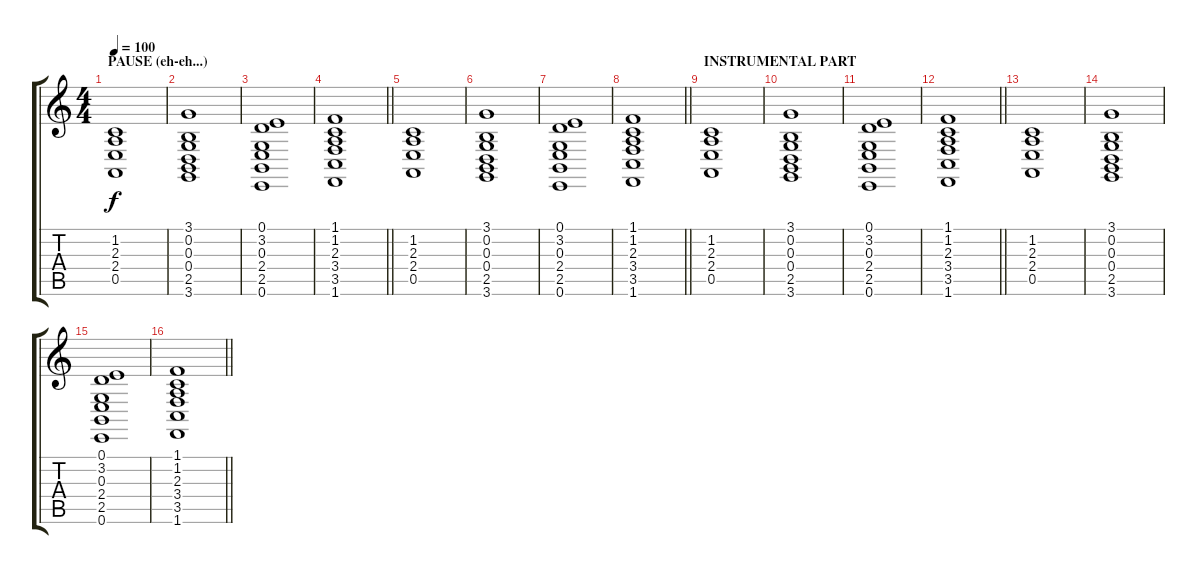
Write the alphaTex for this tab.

\track "" {instrument stringensemble2}
\staff {score tabs}
\tuning (E4 B3 G3 D3 A2 E2) {hide}
\ts (4 4)
\section ("" "PAUSE (eh-eh...)")
\tempo 100
\clef g2
\ks c
(1.2 2.3 2.4 0.5).1{dy f} |
(3.1 0.2 0.3 0.4 2.5 3.6).1 |
(0.1 3.2 0.3 2.4 2.5 0.6).1 |
\barLineRight lightlight
(1.1 1.2 2.3 3.4 3.5 1.6).1 |
(1.2 2.3 2.4 0.5).1 |
(3.1 0.2 0.3 0.4 2.5 3.6).1 |
(0.1 3.2 0.3 2.4 2.5 0.6).1 |
\barLineRight lightlight
(1.1 1.2 2.3 3.4 3.5 1.6).1 |
\section ("" "INSTRUMENTAL PART")
(1.2 2.3 2.4 0.5).1 |
(3.1 0.2 0.3 0.4 2.5 3.6).1 |
(0.1 3.2 0.3 2.4 2.5 0.6).1 |
\barLineRight lightlight
(1.1 1.2 2.3 3.4 3.5 1.6).1 |
(1.2 2.3 2.4 0.5).1 |
(3.1 0.2 0.3 0.4 2.5 3.6).1 |
(0.1 3.2 0.3 2.4 2.5 0.6).1 |
\barLineRight lightlight
(1.1 1.2 2.3 3.4 3.5 1.6).1
